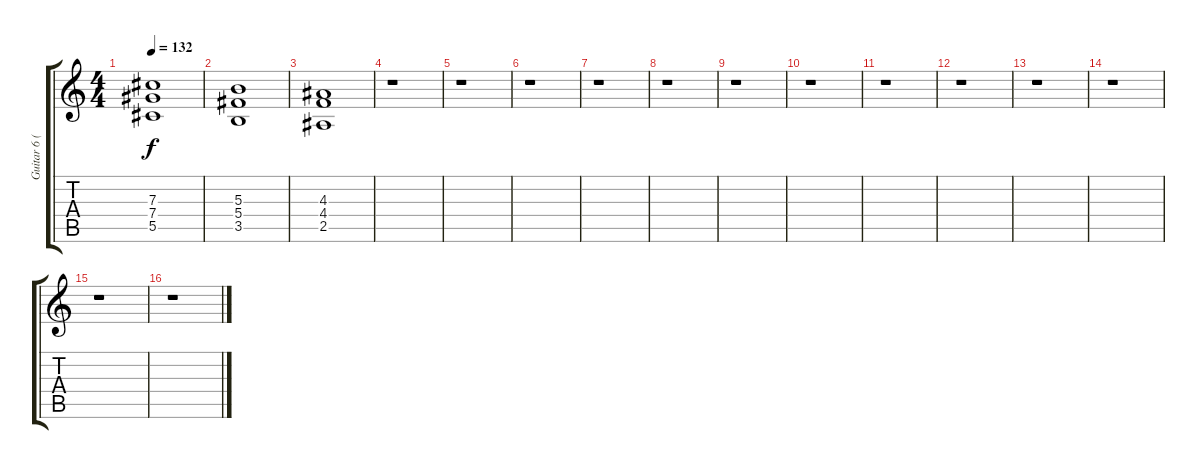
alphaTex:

\track ("Guitar 6 (solo)" "Guitar 6 (") {instrument distortionguitar}
\staff {score tabs}
\tuning (Eb4 Bb3 Gb3 Db3 Ab2 Eb2) {hide}
\ts (4 4)
\tempo 132
\clef g2
\ks c
(7.3{t} 7.4{t} 5.5{t}).1{dy f} |
(5.3 5.4 3.5).1 |
(4.3 4.4 2.5).1 |
r.1 |
r.1 |
r.1 |
r.1 |
r.1 |
r.1 |
r.1 |
r.1 |
r.1 |
r.1 |
r.1 |
r.1 |
r.1
